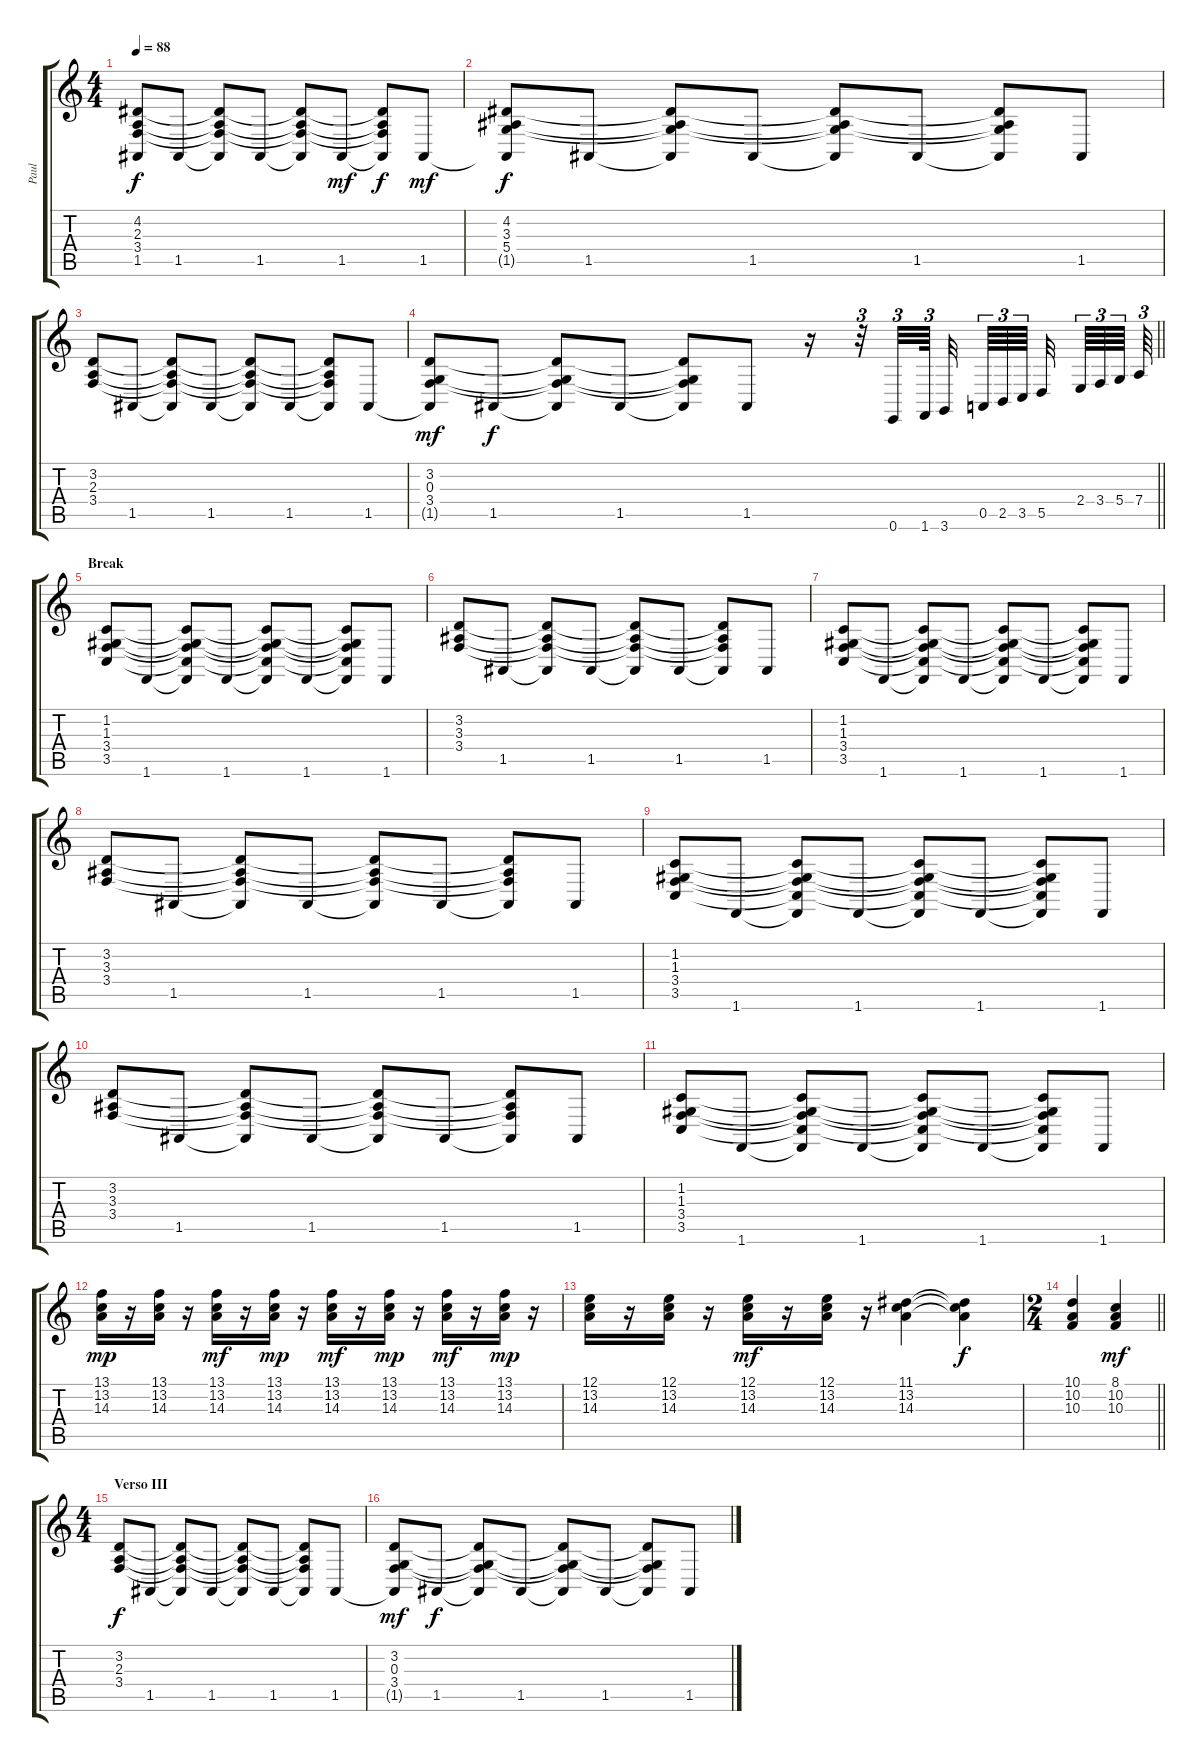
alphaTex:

\track ("Paul" "Paul") {instrument brightacousticpiano}
\staff {score tabs}
\tuning (E4 B3 G3 D3 A2 E2) {hide}
\ts (4 4)
\tempo 88
\clef g2
\ks c
(4.2 2.3 3.4 1.5{t}).8{dy f} 1.5.8 (4.2{t} 2.3{t} 3.4{t} 1.5{t}).8 1.5.8 (4.2{t} 2.3{t} 3.4{t} 1.5{t}).8 1.5.8{dy mf} (4.2{t} 2.3{t} 3.4{t} 1.5{t}).8{dy f} 1.5.8{dy mf} |
(4.2 3.3 5.4 1.5{t}).8{dy f} 1.5.8 (4.2{t} 3.3{t} 5.4{t} 1.5{t}).8 1.5.8 (4.2{t} 3.3{t} 5.4{t} 1.5{t}).8 1.5.8 (4.2{t} 3.3{t} 5.4{t} 1.5{t}).8 1.5.8 |
(3.2 2.3 3.4).8 1.5.8 (3.2{t} 2.3{t} 3.4{t} 1.5{t}).8 1.5.8 (3.2{t} 2.3{t} 3.4{t} 1.5{t}).8 1.5.8 (3.2{t} 2.3{t} 3.4{t} 1.5{t}).8 1.5.8 |
\barLineRight lightlight
(3.2 0.3 3.4 1.5{t}).8{dy mf} 1.5.8{dy f} (3.2{t} 0.3{t} 3.4{t} 1.5{t}).8 1.5.8 (3.2{t} 0.3{t} 3.4{t} 1.5{t}).8 1.5.8 r.16 r.32{tu (3 2)} 0.6.32{tu (3 2)} 1.6.64{tu (3 2) beam splitsecondary} 3.6.32{beam splitsecondary} 0.5.64{tu (3 2)} 2.5.64{tu (3 2)} 3.5.64{tu (3 2) beam splitsecondary} 5.5.32{beam splitsecondary} 2.4.64{tu (3 2)} 3.4.64{tu (3 2)} 5.4.64{tu (3 2) beam splitsecondary} 7.4.64{tu (3 2)} |
\section ("" "Break")
(1.2 1.3 3.4 3.5).8 1.6.8 (1.2{t} 1.3{t} 3.4{t} 3.5{t} 1.6{t}).8 1.6.8 (1.2{t} 1.3{t} 3.4{t} 3.5{t} 1.6{t}).8 1.6.8 (1.2{t} 1.3{t} 3.4{t} 3.5{t} 1.6{t}).8 1.6.8 |
(3.2 3.3 3.4).8 1.5.8 (3.2{t} 3.3{t} 3.4{t} 1.5{t}).8 1.5.8 (3.2{t} 3.3{t} 3.4{t} 1.5{t}).8 1.5.8 (3.2{t} 3.3{t} 3.4{t} 1.5{t}).8 1.5.8 |
(1.2 1.3 3.4 3.5).8 1.6.8 (1.2{t} 1.3{t} 3.4{t} 3.5{t} 1.6{t}).8 1.6.8 (1.2{t} 1.3{t} 3.4{t} 3.5{t} 1.6{t}).8 1.6.8 (1.2{t} 1.3{t} 3.4{t} 3.5{t} 1.6{t}).8 1.6.8 |
(3.2 3.3 3.4).8 1.5.8 (3.2{t} 3.3{t} 3.4{t} 1.5{t}).8 1.5.8 (3.2{t} 3.3{t} 3.4{t} 1.5{t}).8 1.5.8 (3.2{t} 3.3{t} 3.4{t} 1.5{t}).8 1.5.8 |
(1.2 1.3 3.4 3.5).8 1.6.8 (1.2{t} 1.3{t} 3.4{t} 3.5{t} 1.6{t}).8 1.6.8 (1.2{t} 1.3{t} 3.4{t} 3.5{t} 1.6{t}).8 1.6.8 (1.2{t} 1.3{t} 3.4{t} 3.5{t} 1.6{t}).8 1.6.8 |
(3.2 3.3 3.4).8 1.5.8 (3.2{t} 3.3{t} 3.4{t} 1.5{t}).8 1.5.8 (3.2{t} 3.3{t} 3.4{t} 1.5{t}).8 1.5.8 (3.2{t} 3.3{t} 3.4{t} 1.5{t}).8 1.5.8 |
(1.2 1.3 3.4 3.5).8 1.6.8 (1.2{t} 1.3{t} 3.4{t} 3.5{t} 1.6{t}).8 1.6.8 (1.2{t} 1.3{t} 3.4{t} 3.5{t} 1.6{t}).8 1.6.8 (1.2{t} 1.3{t} 3.4{t} 3.5{t} 1.6{t}).8 1.6.8 |
(13.1 13.2 14.3).16{dy mp} r.16 (13.1 13.2 14.3).16 r.16 (13.1 13.2 14.3).16{dy mf} r.16 (13.1 13.2 14.3).16{dy mp} r.16 (13.1 13.2 14.3).16{dy mf} r.16 (13.1 13.2 14.3).16{dy mp} r.16 (13.1 13.2 14.3).16{dy mf} r.16 (13.1 13.2 14.3).16{dy mp} r.16 |
(12.1 13.2 14.3).16 r.16 (12.1 13.2 14.3).16 r.16 (12.1 13.2 14.3).16{dy mf} r.16 (12.1 13.2 14.3).16 r.16 (11.1 13.2 14.3).4 (11.1{t} 13.2{t} 14.3{t}).4{dy f} |
\ts (2 4)
\barLineRight lightlight
(10.1 10.2 10.3).4 (8.1 10.2 10.3).4{dy mf} |
\ts (4 4)
\section ("" "Verso III")
(3.2 2.3 3.4).8{dy f} 1.5.8 (3.2{t} 2.3{t} 3.4{t} 1.5{t}).8 1.5.8 (3.2{t} 2.3{t} 3.4{t} 1.5{t}).8 1.5.8 (3.2{t} 2.3{t} 3.4{t} 1.5{t}).8 1.5.8 |
(3.2 0.3 3.4 1.5{t}).8{dy mf} 1.5.8{dy f} (3.2{t} 0.3{t} 3.4{t} 1.5{t}).8 1.5.8 (3.2{t} 0.3{t} 3.4{t} 1.5{t}).8 1.5.8 (3.2{t} 0.3{t} 3.4{t} 1.5{t}).8 1.5.8
